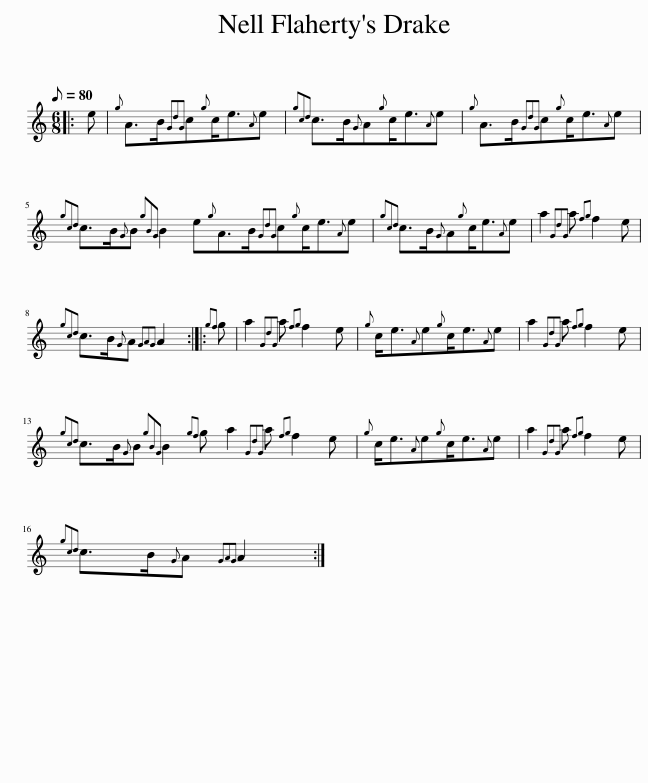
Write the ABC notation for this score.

X:1
L:1/8
Q:1/8=80
M:6/8
I:linebreak $
K:C
V:1 treble
V:1
|: e |{g} A>B{GdG}c{g}c<e{A}e |{gcd} c>B{G}A{g}c<e{A}e |{g} A>B{GdG}c{g}c<e{A}e |${gcd} c>B{G}B{gBG} B2 e{g}A>B{GdG}c{g}c<e{A}e | %5
{gcd} c>B{G}A{g}c<e{A}e | a2{GdG} a{fg} f2 e |${gcd} c>B{G}A{GAG} A2 ::{gf} g | a2{GdG} a{fg} f2 e | %10
{g} c<e{A}e{g}c<e{A}e | a2{GdG} a{fg} f2 e |${gcd} c>B{G}B{gBG} B2{gf} g a2{GdG} a{fg} f2 e |{g} c<e{A}e{g}c<e{A}e | a2{GdG} a{fg} f2 e |$ %15
{gcd} c>B{G}A{GAG} A2 :| %16
